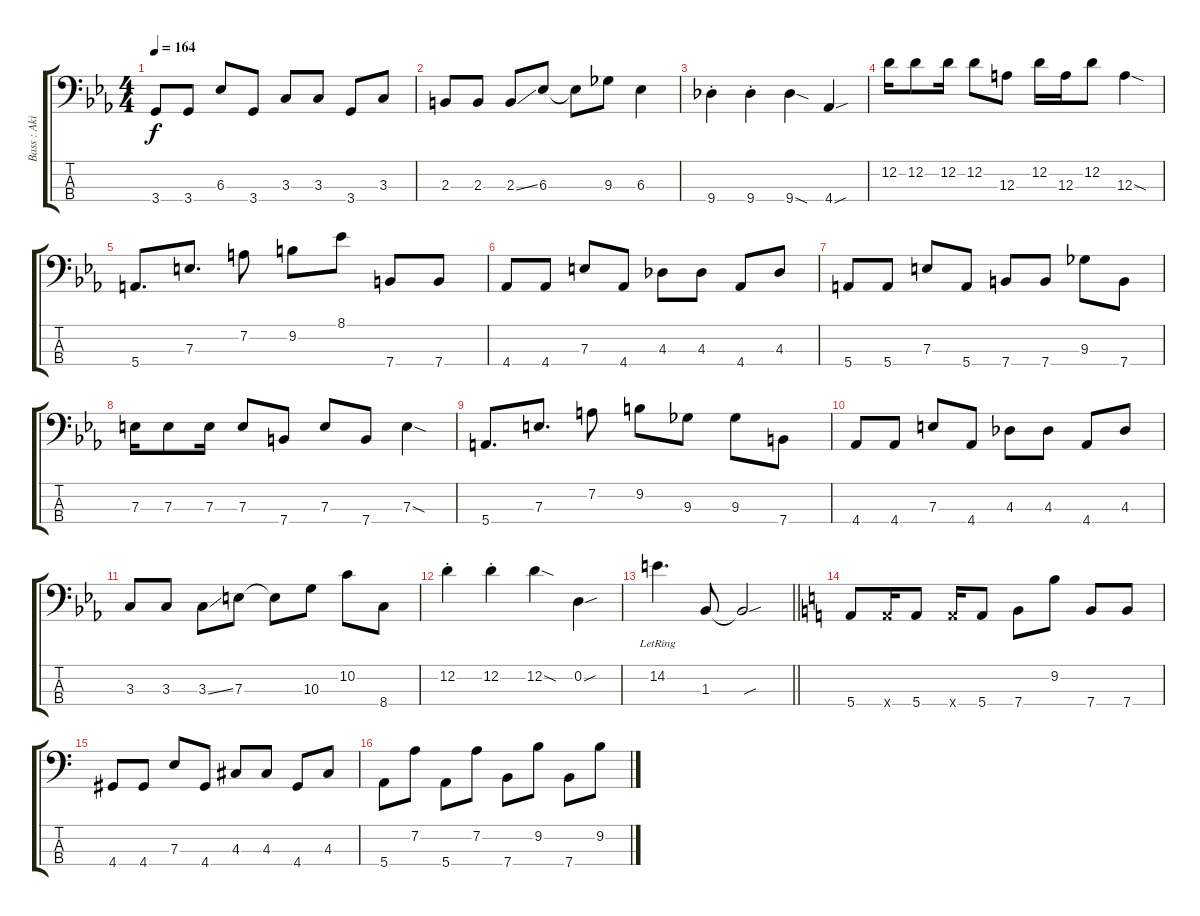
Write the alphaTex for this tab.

\track ("Bass : Akiyama Mio - Swan" "Bass : Aki") {instrument electricbasspick}
\staff {score tabs}
\tuning (G2 D2 A1 E1) {hide}
\ts (4 4)
\tempo 164
\clef f4
\ks eb
3.4.8{dy f} 3.4.8 6.3.8 3.4.8 3.3.8 3.3.8 3.4.8 3.3.8 |
2.3.8 2.3.8 2.3{ss}.8 6.3.8 6.3{t}.8 9.3.8 6.3.4 |
9.4{st}.4 9.4{st}.4 9.4{sod}.4 4.4{sou}.4 |
12.2.16 12.2.8 12.2.16 12.2.8 12.3.8 12.2.16 12.3.16 12.2.8 12.3{sod}.4 |
5.4.8{d} 7.3.8{d} 7.2.8 9.2.8 8.1.8 7.4.8 7.4.8 |
4.4.8 4.4.8 7.3.8 4.4.8 4.3.8 4.3.8 4.4.8 4.3.8 |
5.4.8 5.4.8 7.3.8 5.4.8 7.4.8 7.4.8 9.3.8 7.4.8 |
7.3.16 7.3.8 7.3.16 7.3.8 7.4.8 7.3.8 7.4.8 7.3{sod}.4 |
5.4.8{d} 7.3.8{d} 7.2.8 9.2.8 9.3.8 9.3.8 7.4.8 |
4.4.8 4.4.8 7.3.8 4.4.8 4.3.8 4.3.8 4.4.8 4.3.8 |
3.3.8 3.3.8 3.3{ss}.8 7.3.8 7.3{t}.8 10.3.8 10.2.8 8.4.8 |
12.2{st}.4 12.2{st}.4 12.2{sod}.4 0.2{sou}.4 |
\barLineRight lightlight
14.2{lr}.4{d} 1.3.8 1.3{sou t}.2 |
\ks c
5.4.8 5.4{x}.16 5.4.8 5.4{x}.16 5.4.8 7.4.8 9.2.8 7.4.8 7.4.8 |
4.4.8 4.4.8 7.3.8 4.4.8 4.3.8 4.3.8 4.4.8 4.3.8 |
5.4.8 7.2.8 5.4.8 7.2.8 7.4.8 9.2.8 7.4.8 9.2.8
